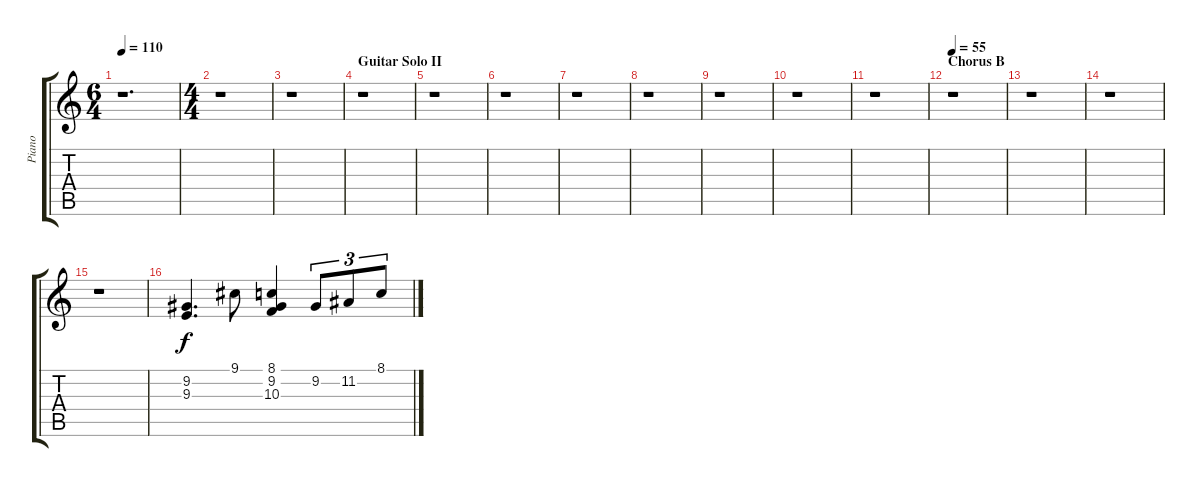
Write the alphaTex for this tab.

\track ("Piano" "Piano") {instrument acousticgrandpiano}
\staff {score tabs}
\tuning (E4 B3 G3 D3 A2 E2) {hide}
\ts (6 4)
\tempo 110
\clef g2
\ks c
r.1{d dy f} |
\ts (4 4)
r.1 |
r.1 |
\section ("" "Guitar Solo II")
r.1 |
r.1 |
r.1 |
r.1 |
r.1 |
r.1 |
r.1 |
r.1 |
\section ("" "Chorus B")
\tempo 55
r.1 |
r.1 |
r.1 |
r.1 |
(9.2 9.3).4{d} 9.1.8 (8.1 9.2 10.3).4 9.2.8{tu (3 2)} 11.2.8{tu (3 2)} 8.1.8{tu (3 2)}
